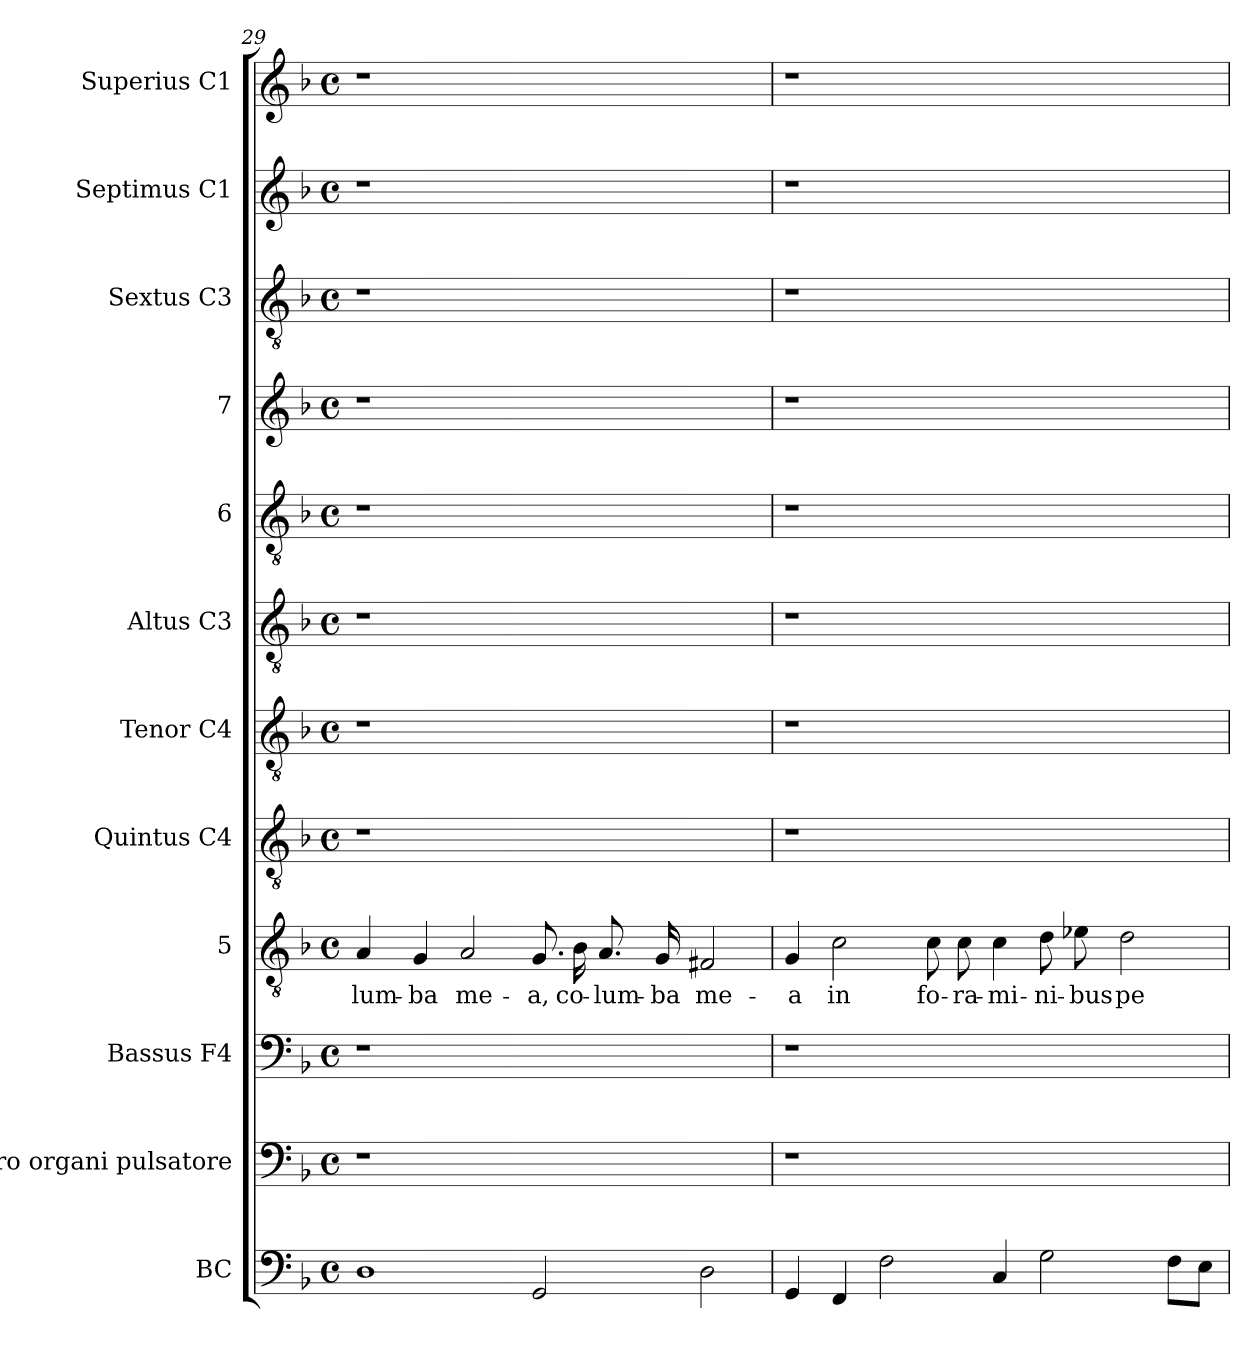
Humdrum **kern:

**kern	**text	**kern	**kern	**kern	**text	**kern	**kern	**kern	**kern	**kern	**kern	**kern	**kern
*part12	*part12	*part11	*part10	*part9	*part9	*part8	*part7	*part6	*part5	*part4	*part3	*part2	*part1
*staff12	*staff12	*staff11	*staff10	*staff9	*staff9	*staff8	*staff7	*staff6	*staff5	*staff4	*staff3	*staff2	*staff1
*I"BC	*	*I"pro organi  pulsatore	*I"Bassus  F4	*I"5	*	*I"Quintus  C4	*I"Tenor  C4	*I"Altus  C3	*I"6	*I"7	*I"Sextus  C3	*I"Septimus  C1	*I"Superius  C1
*I'BC	*	*	*I'B	*	*	*	*I'T	*I'A	*	*	*	*	*I'S
*clefF4	*	*clefF4	*clefF4	*clefGv2	*	*clefGv2	*clefGv2	*clefGv2	*clefGv2	*clefG2	*clefGv2	*clefG2	*clefG2
*k[b-]	*	*k[b-]	*k[b-]	*k[b-]	*	*k[b-]	*k[b-]	*k[b-]	*k[b-]	*k[b-]	*k[b-]	*k[b-]	*k[b-]
*F:	*	*F:	*F:	*F:	*	*F:	*F:	*F:	*F:	*F:	*F:	*F:	*F:
*M4/4	*	*M4/4	*M4/4	*M4/4	*	*M4/4	*M4/4	*M4/4	*M4/4	*M4/4	*M4/4	*M4/4	*M4/4
*met(c)	*	*met(c)	*met(c)	*met(c)	*	*met(c)	*met(c)	*met(c)	*met(c)	*met(c)	*met(c)	*met(c)	*met(c)
=29	=29	=29	=29	=29	=29	=29	=29	=29	=29	=29	=29	=29	=29
!	!LO:LY:a:cj	!	!	!	!LO:LY:b:cj	!	!	!	!	!	!	!	!
1D	.	1r	1r	4A/	-lum-	1r	1r	1r	1r	1r	1r	1r	1r
!	!	!	!	!	!LO:LY:b:cj	!	!	!	!	!	!	!	!
.	.	.	.	4G/	-ba	.	.	.	.	.	.	.	.
!	!	!	!	!	!LO:LY:b:cj	!	!	!	!	!	!	!	!
.	.	.	.	2A/	me-	.	.	.	.	.	.	.	.
!	!LO:LY:a:cj	!	!	!	!LO:LY:b:cj	!	!	!	!	!	!	!	!
2GG/	.	1ryy	1ryy	8.G/	-a,	1ryy	1ryy	1ryy	1ryy	1ryy	1ryy	1ryy	1ryy
!	!	!	!	!	!LO:LY:b:cj	!	!	!	!	!	!	!	!
.	.	.	.	16B-\	co-	.	.	.	.	.	.	.	.
!	!	!	!	!	!LO:LY:b:cj	!	!	!	!	!	!	!	!
.	.	.	.	8.A/	-lum-	.	.	.	.	.	.	.	.
!	!	!	!	!	!LO:LY:b:cj	!	!	!	!	!	!	!	!
.	.	.	.	16G/	-ba	.	.	.	.	.	.	.	.
!	!LO:LY:a:cj	!	!	!	!LO:LY:b:cj	!	!	!	!	!	!	!	!
2D\	.	.	.	2F#X/	me-	.	.	.	.	.	.	.	.
=30	=30	=30	=30	=30	=30	=30	=30	=30	=30	=30	=30	=30	=30
!	!LO:LY:a:cj	!	!	!	!LO:LY:b:cj	!	!	!	!	!	!	!	!
4GG/	.	1r	1r	4G/	-a	1r	1r	1r	1r	1r	1r	1r	1r
!	!LO:LY:a:cj	!	!	!	!LO:LY:b:cj	!	!	!	!	!	!	!	!
4FF/	.	.	.	2c\	in	.	.	.	.	.	.	.	.
!	!LO:LY:a:cj	!	!	!	!	!	!	!	!	!	!	!	!
2F\	.	.	.	.	.	.	.	.	.	.	.	.	.
!	!	!	!	!	!LO:LY:b:cj	!	!	!	!	!	!	!	!
.	.	.	.	8c\	fo-	.	.	.	.	.	.	.	.
!	!	!	!	!	!LO:LY:b:cj	!	!	!	!	!	!	!	!
.	.	.	.	8c\	-ra-	.	.	.	.	.	.	.	.
!	!LO:LY:a:cj	!	!	!	!LO:LY:b:cj	!	!	!	!	!	!	!	!
4C/	.	1ryy	1ryy	4c\	-mi-	1ryy	1ryy	1ryy	1ryy	1ryy	1ryy	1ryy	1ryy
!	!LO:LY:a:cj	!	!	!	!LO:LY:b:cj	!	!	!	!	!	!	!	!
2G\	.	.	.	8d\	-ni-	.	.	.	.	.	.	.	.
!	!	!	!	!	!LO:LY:b:cj	!	!	!	!	!	!	!	!
.	.	.	.	8e-\	-bus	.	.	.	.	.	.	.	.
!	!	!	!	!	!LO:LY:b:cj	!	!	!	!	!	!	!	!
.	.	.	.	2d\	pe-	.	.	.	.	.	.	.	.
!	!LO:LY:a:cj	!	!	!	!	!	!	!	!	!	!	!	!
8F\L	.	.	.	.	.	.	.	.	.	.	.	.	.
!	!LO:LY:a:cj	!	!	!	!	!	!	!	!	!	!	!	!
8E\J	.	.	.	.	.	.	.	.	.	.	.	.	.
=	=	=	=	=	=	=	=	=	=	=	=	=	=
*-	*-	*-	*-	*-	*-	*-	*-	*-	*-	*-	*-	*-	*-
